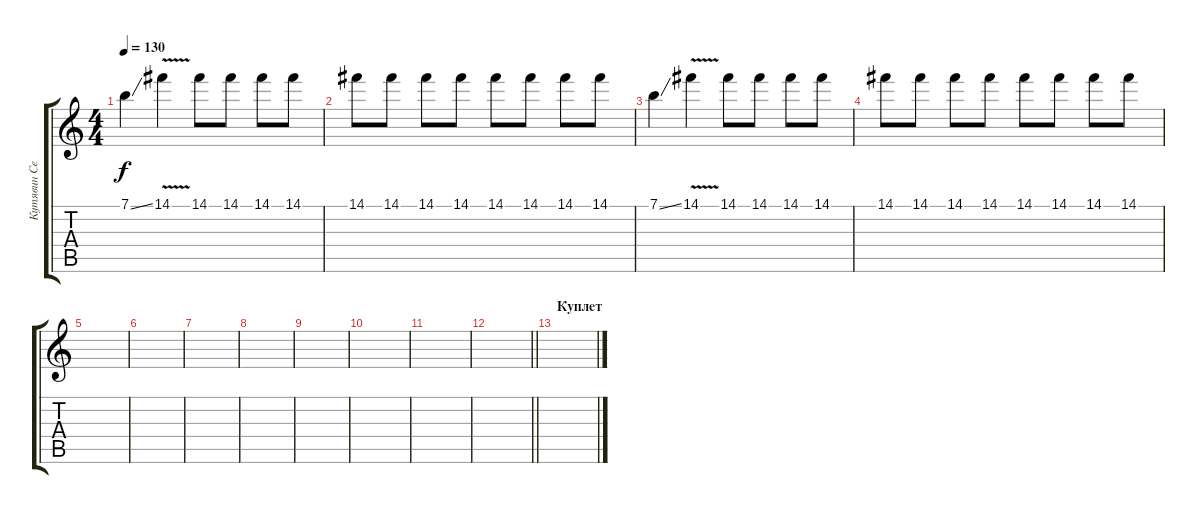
\track ("Кутявин Сергей" "Кутявин Се") {instrument distortionguitar}
\staff {score tabs}
\tuning (E4 B3 G3 D3 A2 E2) {hide}
\ts (4 4)
\tempo 130
\clef g2
\ks c
7.1{ss}.4{dy f} 14.1{v}.4 14.1.8 14.1.8 14.1.8 14.1.8 |
14.1.8 14.1.8 14.1.8 14.1.8 14.1.8 14.1.8 14.1.8 14.1.8 |
7.1{ss}.4 14.1{v}.4 14.1.8 14.1.8 14.1.8 14.1.8 |
14.1.8 14.1.8 14.1.8 14.1.8 14.1.8 14.1.8 14.1.8 14.1.8 |
|
|
|
|
|
|
|
\barLineRight lightlight
|
\section ("" "Куплет")
